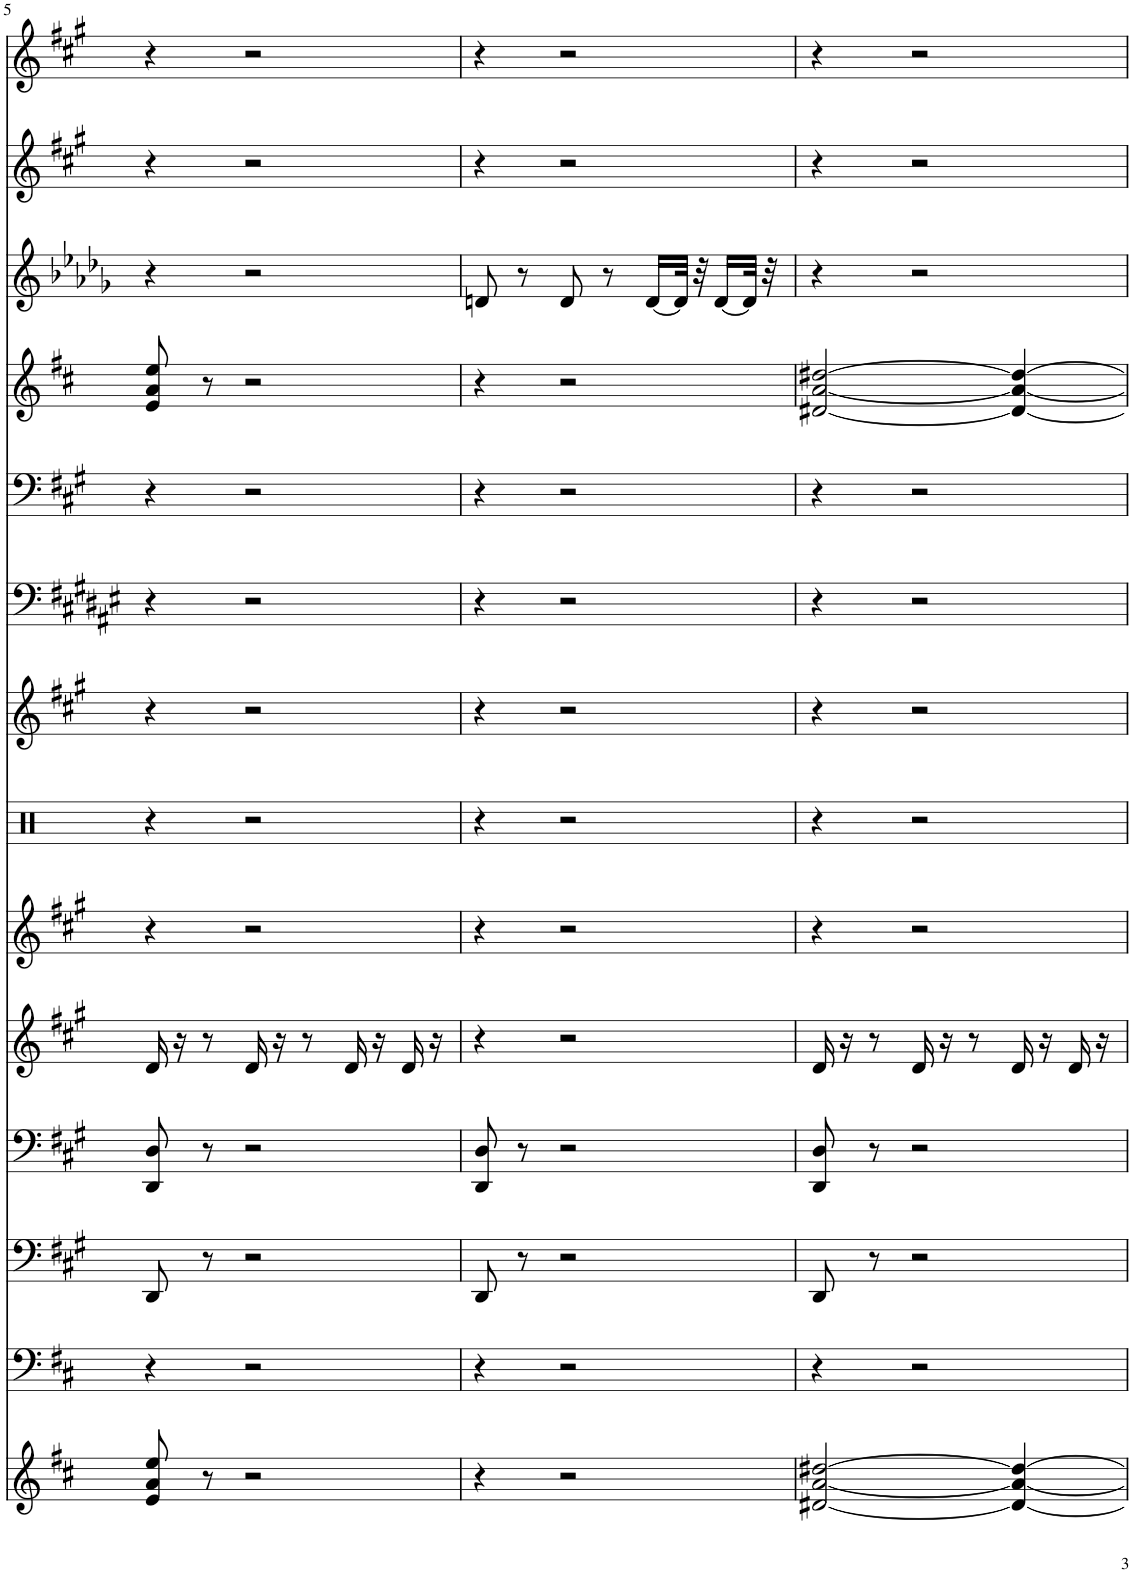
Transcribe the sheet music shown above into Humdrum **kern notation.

**kern	**kern	**kern	**kern	**kern	**kern	**kern	**kern	**kern	**kern	**kern	**kern	**kern	**kern
*part14	*part13	*part12	*part11	*part10	*part9	*part8	*part7	*part6	*part5	*part4	*part3	*part2	*part1
*staff14	*staff13	*staff12	*staff11	*staff10	*staff9	*staff8	*staff7	*staff6	*staff5	*staff4	*staff3	*staff2	*staff1
*I"Brass	*I"Timpani	*I"D.Basses	*I"Cellos	*I"Violas	*I"Violins	*I"Cymbals	*I"Male-voice Choir	*I"Tuba	*I"Trombones	*I"Trumpet I	*I"French Horns	*I"2 Violins	*I"Trumpet II
*I'Brs	*I'Timp	*	*	*	*	*	*I'Ch	*I'Tba	*I'Trb	*I'Tpt	*I'Hn	*	*I'Tpt
!!LO:PB:g=z
*clefG2	*clefF4	*clefF4	*clefF4	*clefG2	*clefG2	*clefX	*clefG2	*clefF4	*clefF4	*clefG2	*clefG2	*clefG2	*clefG2
*	*	*Trd7c12	*	*	*	*	*	*	*	*Trd1c2	*Trd4c7	*	*Trd1c2
*k[f#c#]	*k[f#c#]	*k[f#c#g#]	*k[f#c#g#]	*k[f#c#g#]	*k[f#c#g#]	*k[]	*k[f#c#g#]	*k[f#c#g#d#a#e#]	*k[f#c#g#]	*k[f#c#]	*k[b-e-a-d-g-]	*k[f#c#g#]	*k[f#c#g#]
*M6/8	*M6/8	*M6/8	*M6/8	*M6/8	*M6/8	*M6/8	*M6/8	*M6/8	*M6/8	*M6/8	*M6/8	*M6/8	*M6/8
=5	=5	=5	=5	=5	=5	=5	=5	=5	=5	=5	=5	=5	=5
8e/ 8a/ 8ee/	4r	8DD/	8DD/ 8D/	16d/	4r	4r	4r	4r	4r	8e/ 8a/ 8ee/	4r	4r	4r
.	.	.	.	16r	.	.	.	.	.	.	.	.	.
8r	.	8r	8r	8r	.	.	.	.	.	8r	.	.	.
2r	2r	2r	2r	16d/	2r	2r	2r	2r	2r	2r	2r	2r	2r
.	.	.	.	16r	.	.	.	.	.	.	.	.	.
.	.	.	.	8r	.	.	.	.	.	.	.	.	.
.	.	.	.	16d/	.	.	.	.	.	.	.	.	.
.	.	.	.	16r	.	.	.	.	.	.	.	.	.
.	.	.	.	16d/	.	.	.	.	.	.	.	.	.
.	.	.	.	16r	.	.	.	.	.	.	.	.	.
=6	=6	=6	=6	=6	=6	=6	=6	=6	=6	=6	=6	=6	=6
4r	4r	8DD/	8DD/ 8D/	4r	4r	4r	4r	4r	4r	4r	8dn/	4r	4r
.	.	8r	8r	.	.	.	.	.	.	.	8r	.	.
2r	2r	2r	2r	2r	2r	2r	2r	2r	2r	2r	8d/	2r	2r
.	.	.	.	.	.	.	.	.	.	.	8r	.	.
.	.	.	.	.	.	.	.	.	.	.	[16d/LL	.	.
.	.	.	.	.	.	.	.	.	.	.	32d/JJk]	.	.
.	.	.	.	.	.	.	.	.	.	.	32r	.	.
.	.	.	.	.	.	.	.	.	.	.	[16d/LL	.	.
.	.	.	.	.	.	.	.	.	.	.	32d/JJk]	.	.
.	.	.	.	.	.	.	.	.	.	.	32r	.	.
=7	=7	=7	=7	=7	=7	=7	=7	=7	=7	=7	=7	=7	=7
[2d#X/ [2a/ [2dd#X/	4r	8DD/	8DD/ 8D/	16d/	4r	4r	4r	4r	4r	[2d#X/ [2a/ [2dd#X/	4r	4r	4r
.	.	.	.	16r	.	.	.	.	.	.	.	.	.
.	.	8r	8r	8r	.	.	.	.	.	.	.	.	.
.	2r	2r	2r	16d/	2r	2r	2r	2r	2r	.	2r	2r	2r
.	.	.	.	16r	.	.	.	.	.	.	.	.	.
.	.	.	.	8r	.	.	.	.	.	.	.	.	.
4d#/_ 4a/_ 4dd#/_	.	.	.	16d/	.	.	.	.	.	4d#/_ 4a/_ 4dd#/_	.	.	.
.	.	.	.	16r	.	.	.	.	.	.	.	.	.
.	.	.	.	16d/	.	.	.	.	.	.	.	.	.
.	.	.	.	16r	.	.	.	.	.	.	.	.	.
=	=	=	=	=	=	=	=	=	=	=	=	=	=
*-	*-	*-	*-	*-	*-	*-	*-	*-	*-	*-	*-	*-	*-
